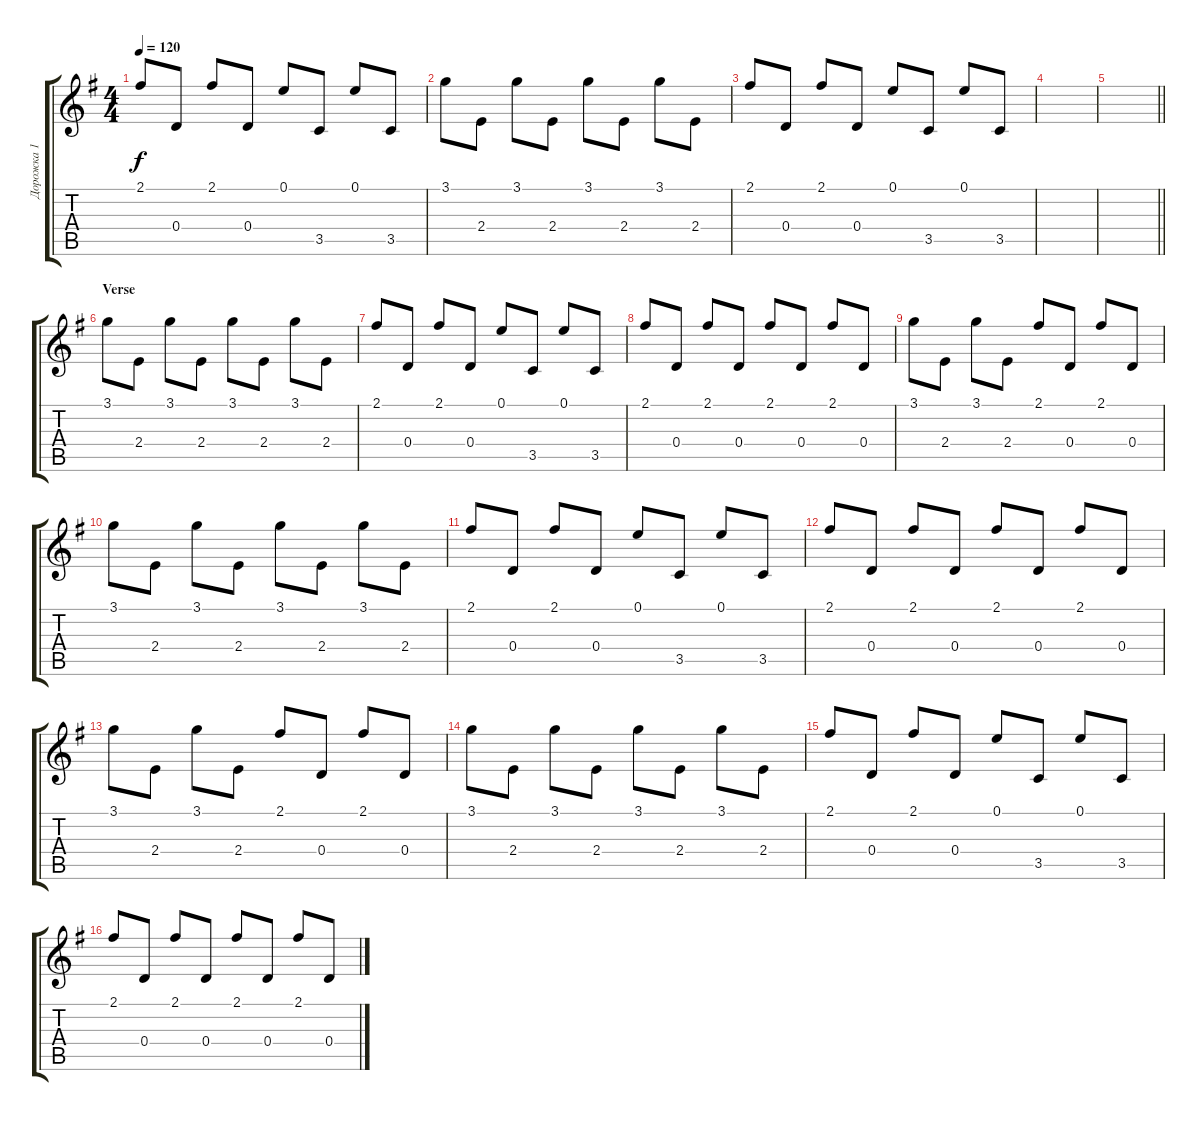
\track ("Дорожка 1" "Дорожка 1") {instrument electricguitarclean}
\staff {score tabs}
\tuning (E4 B3 G3 D3 A2 E2) {hide}
\ts (4 4)
\tempo 120
\clef g2
\ks g
2.1.8{dy f} 0.4.8 2.1.8 0.4.8 0.1.8 3.5.8 0.1.8 3.5.8 |
3.1.8 2.4.8 3.1.8 2.4.8 3.1.8 2.4.8 3.1.8 2.4.8 |
2.1.8 0.4.8 2.1.8 0.4.8 0.1.8 3.5.8 0.1.8 3.5.8 |
|
\barLineRight lightlight
|
\section ("" "Verse")
3.1.8 2.4.8 3.1.8 2.4.8 3.1.8 2.4.8 3.1.8 2.4.8 |
2.1.8 0.4.8 2.1.8 0.4.8 0.1.8 3.5.8 0.1.8 3.5.8 |
2.1.8 0.4.8 2.1.8 0.4.8 2.1.8 0.4.8 2.1.8 0.4.8 |
3.1.8 2.4.8 3.1.8 2.4.8 2.1.8 0.4.8 2.1.8 0.4.8 |
3.1.8 2.4.8 3.1.8 2.4.8 3.1.8 2.4.8 3.1.8 2.4.8 |
2.1.8 0.4.8 2.1.8 0.4.8 0.1.8 3.5.8 0.1.8 3.5.8 |
2.1.8 0.4.8 2.1.8 0.4.8 2.1.8 0.4.8 2.1.8 0.4.8 |
3.1.8 2.4.8 3.1.8 2.4.8 2.1.8 0.4.8 2.1.8 0.4.8 |
3.1.8 2.4.8 3.1.8 2.4.8 3.1.8 2.4.8 3.1.8 2.4.8 |
2.1.8 0.4.8 2.1.8 0.4.8 0.1.8 3.5.8 0.1.8 3.5.8 |
2.1.8 0.4.8 2.1.8 0.4.8 2.1.8 0.4.8 2.1.8 0.4.8
